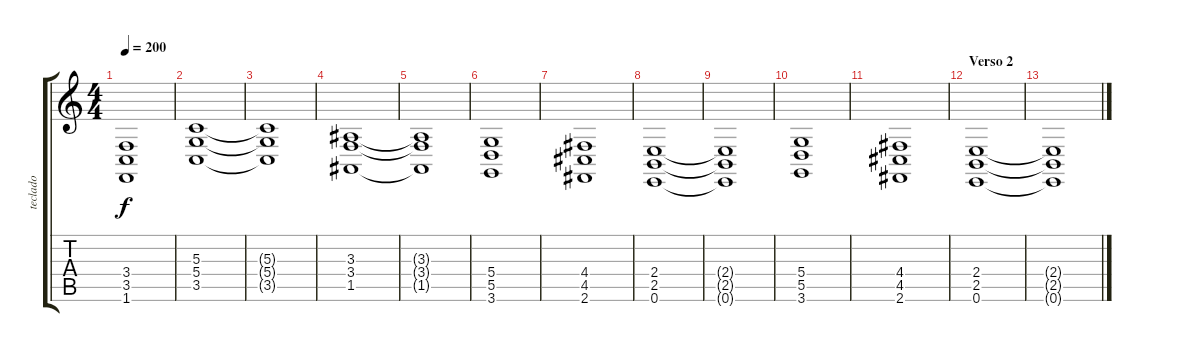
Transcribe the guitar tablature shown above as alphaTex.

\track ("teclado" "teclado") {instrument stringensemble1}
\staff {score tabs}
\tuning (E4 B3 G3 D3 A2 E2) {hide}
\ts (4 4)
\tempo 200
\clef g2
\ks c
(3.4{t} 3.5{t} 1.6{t}).1{dy f} |
(5.3 5.4 3.5).1 |
(5.3{t} 5.4{t} 3.5{t}).1 |
(3.3 3.4 1.5).1 |
(3.3{t} 3.4{t} 1.5{t}).1 |
(5.4 5.5 3.6).1 |
(4.4 4.5 2.6).1 |
(2.4 2.5 0.6).1 |
(2.4{t} 2.5{t} 0.6{t}).1 |
(5.4 5.5 3.6).1 |
(4.4 4.5 2.6).1 |
\section ("" "Verso 2")
(2.4 2.5 0.6).1 |
(2.4{t} 2.5{t} 0.6{t}).1
